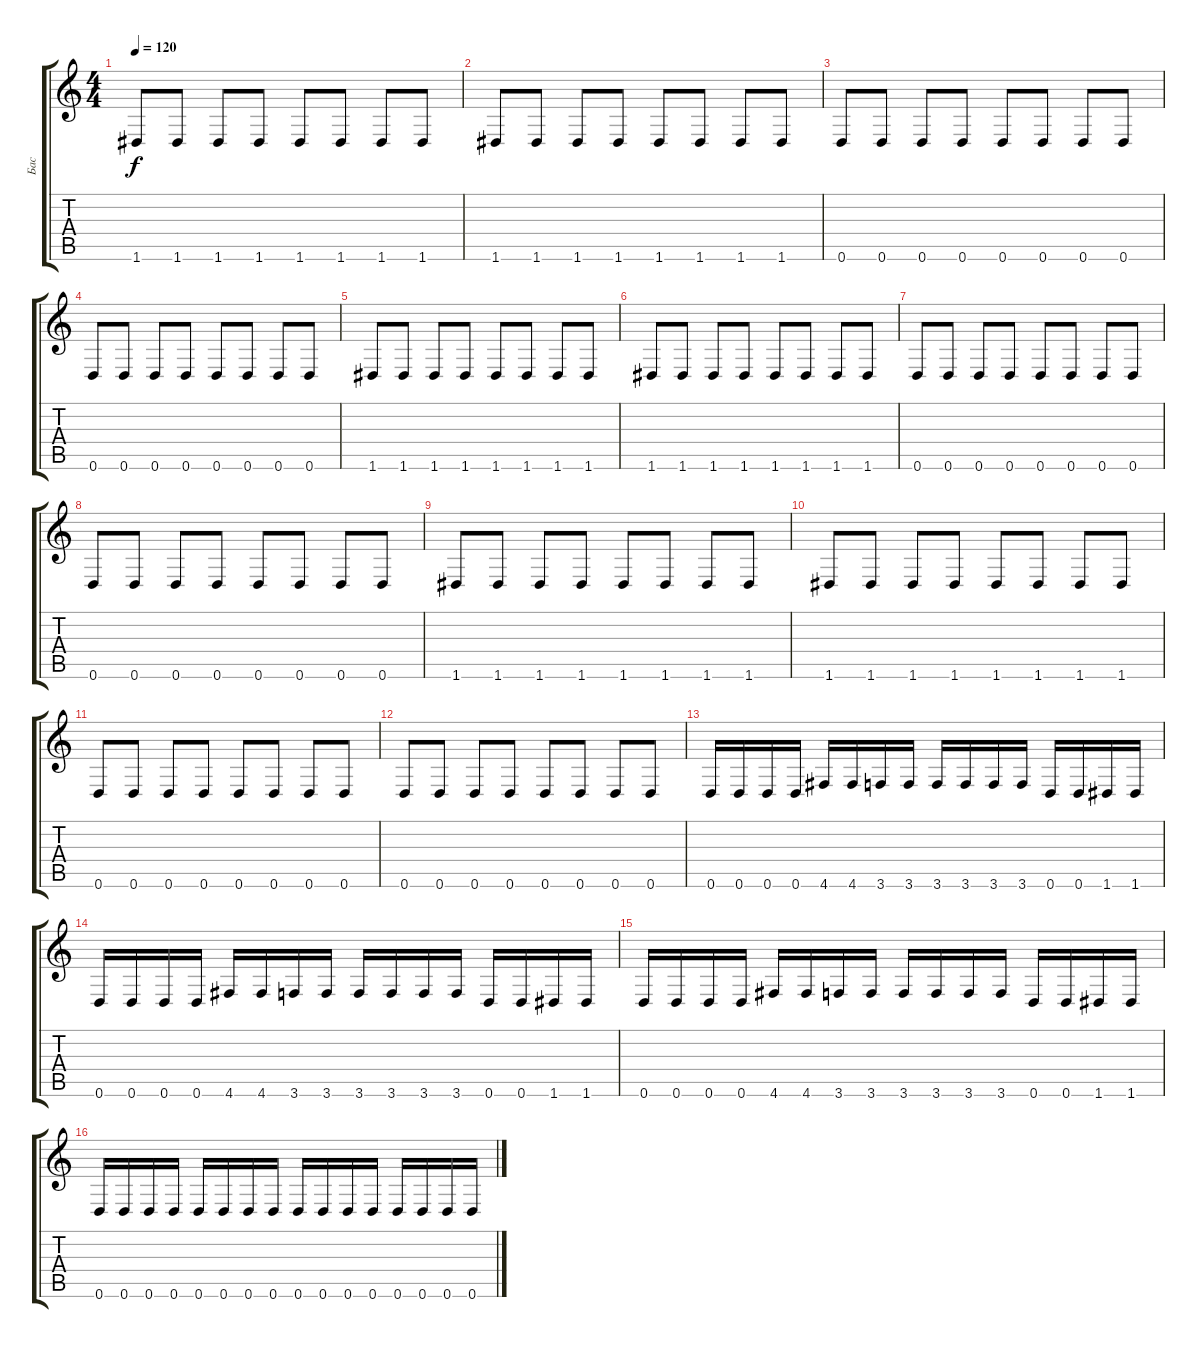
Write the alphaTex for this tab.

\track ("Бас" "Бас") {instrument electricbassfinger}
\staff {score tabs}
\tuning (E4 B3 G3 D3 A2 D2) {hide}
\ts (4 4)
\tempo 120
\clef g2
\ks c
1.6.8{dy f} 1.6.8 1.6.8 1.6.8 1.6.8 1.6.8 1.6.8 1.6.8 |
1.6.8 1.6.8 1.6.8 1.6.8 1.6.8 1.6.8 1.6.8 1.6.8 |
0.6.8 0.6.8 0.6.8 0.6.8 0.6.8 0.6.8 0.6.8 0.6.8 |
0.6.8 0.6.8 0.6.8 0.6.8 0.6.8 0.6.8 0.6.8 0.6.8 |
1.6.8 1.6.8 1.6.8 1.6.8 1.6.8 1.6.8 1.6.8 1.6.8 |
1.6.8 1.6.8 1.6.8 1.6.8 1.6.8 1.6.8 1.6.8 1.6.8 |
0.6.8 0.6.8 0.6.8 0.6.8 0.6.8 0.6.8 0.6.8 0.6.8 |
0.6.8 0.6.8 0.6.8 0.6.8 0.6.8 0.6.8 0.6.8 0.6.8 |
1.6.8 1.6.8 1.6.8 1.6.8 1.6.8 1.6.8 1.6.8 1.6.8 |
1.6.8 1.6.8 1.6.8 1.6.8 1.6.8 1.6.8 1.6.8 1.6.8 |
0.6.8 0.6.8 0.6.8 0.6.8 0.6.8 0.6.8 0.6.8 0.6.8 |
0.6.8 0.6.8 0.6.8 0.6.8 0.6.8 0.6.8 0.6.8 0.6.8 |
0.6.16 0.6.16 0.6.16 0.6.16 4.6.16 4.6.16 3.6.16 3.6.16 3.6.16 3.6.16 3.6.16 3.6.16 0.6.16 0.6.16 1.6.16 1.6.16 |
0.6.16 0.6.16 0.6.16 0.6.16 4.6.16 4.6.16 3.6.16 3.6.16 3.6.16 3.6.16 3.6.16 3.6.16 0.6.16 0.6.16 1.6.16 1.6.16 |
0.6.16 0.6.16 0.6.16 0.6.16 4.6.16 4.6.16 3.6.16 3.6.16 3.6.16 3.6.16 3.6.16 3.6.16 0.6.16 0.6.16 1.6.16 1.6.16 |
0.6.16 0.6.16 0.6.16 0.6.16 0.6.16 0.6.16 0.6.16 0.6.16 0.6.16 0.6.16 0.6.16 0.6.16 0.6.16 0.6.16 0.6.16 0.6.16
